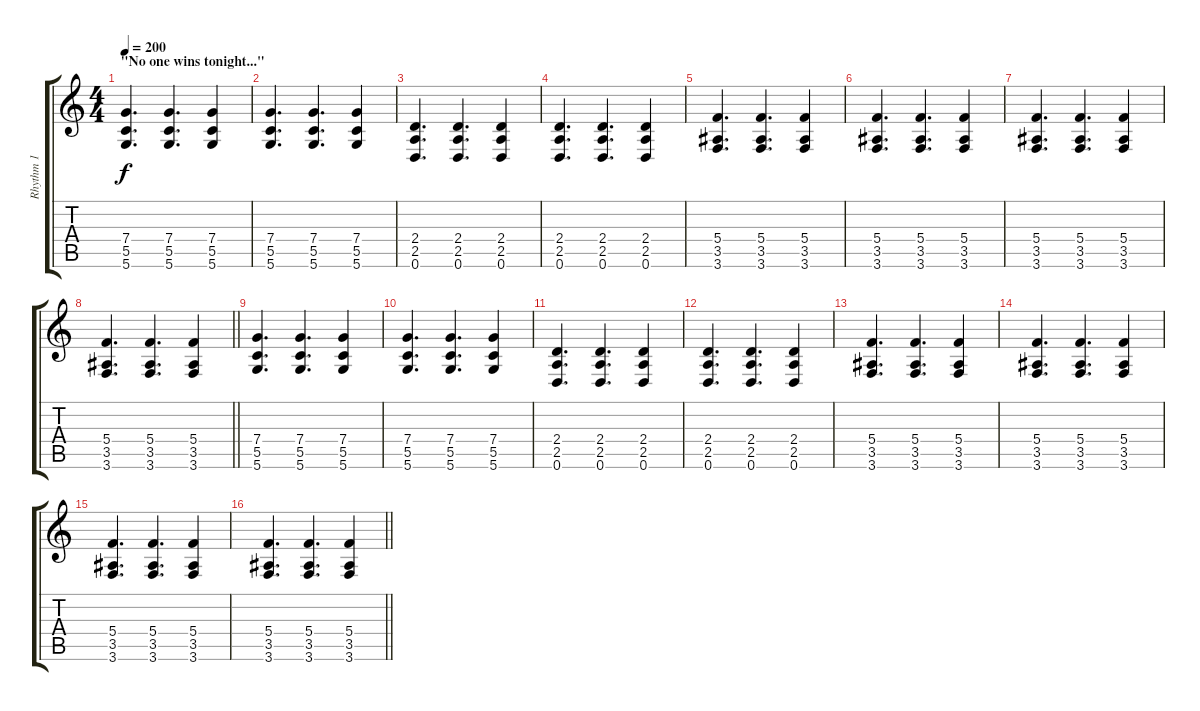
\track ("Rhythm 1" "Rhythm 1") {instrument distortionguitar}
\staff {score tabs}
\tuning (D4 A3 F3 C3 G2 D2) {hide}
\ts (4 4)
\section ("" "\"No one wins tonight...\"")
\tempo 200
\clef g2
\ks c
(7.4 5.5 5.6).4{d dy f} (7.4 5.5 5.6).4{d} (7.4 5.5 5.6).4 |
(7.4 5.5 5.6).4{d} (7.4 5.5 5.6).4{d} (7.4 5.5 5.6).4 |
(2.4 2.5 0.6).4{d} (2.4 2.5 0.6).4{d} (2.4 2.5 0.6).4 |
(2.4 2.5 0.6).4{d} (2.4 2.5 0.6).4{d} (2.4 2.5 0.6).4 |
(5.4 3.5 3.6).4{d} (5.4 3.5 3.6).4{d} (5.4 3.5 3.6).4 |
(5.4 3.5 3.6).4{d} (5.4 3.5 3.6).4{d} (5.4 3.5 3.6).4 |
(5.4 3.5 3.6).4{d} (5.4 3.5 3.6).4{d} (5.4 3.5 3.6).4 |
\barLineRight lightlight
(5.4 3.5 3.6).4{d} (5.4 3.5 3.6).4{d} (5.4 3.5 3.6).4 |
(7.4 5.5 5.6).4{d} (7.4 5.5 5.6).4{d} (7.4 5.5 5.6).4 |
(7.4 5.5 5.6).4{d} (7.4 5.5 5.6).4{d} (7.4 5.5 5.6).4 |
(2.4 2.5 0.6).4{d} (2.4 2.5 0.6).4{d} (2.4 2.5 0.6).4 |
(2.4 2.5 0.6).4{d} (2.4 2.5 0.6).4{d} (2.4 2.5 0.6).4 |
(5.4 3.5 3.6).4{d} (5.4 3.5 3.6).4{d} (5.4 3.5 3.6).4 |
(5.4 3.5 3.6).4{d} (5.4 3.5 3.6).4{d} (5.4 3.5 3.6).4 |
(5.4 3.5 3.6).4{d} (5.4 3.5 3.6).4{d} (5.4 3.5 3.6).4 |
\barLineRight lightlight
(5.4 3.5 3.6).4{d} (5.4 3.5 3.6).4{d} (5.4 3.5 3.6).4
